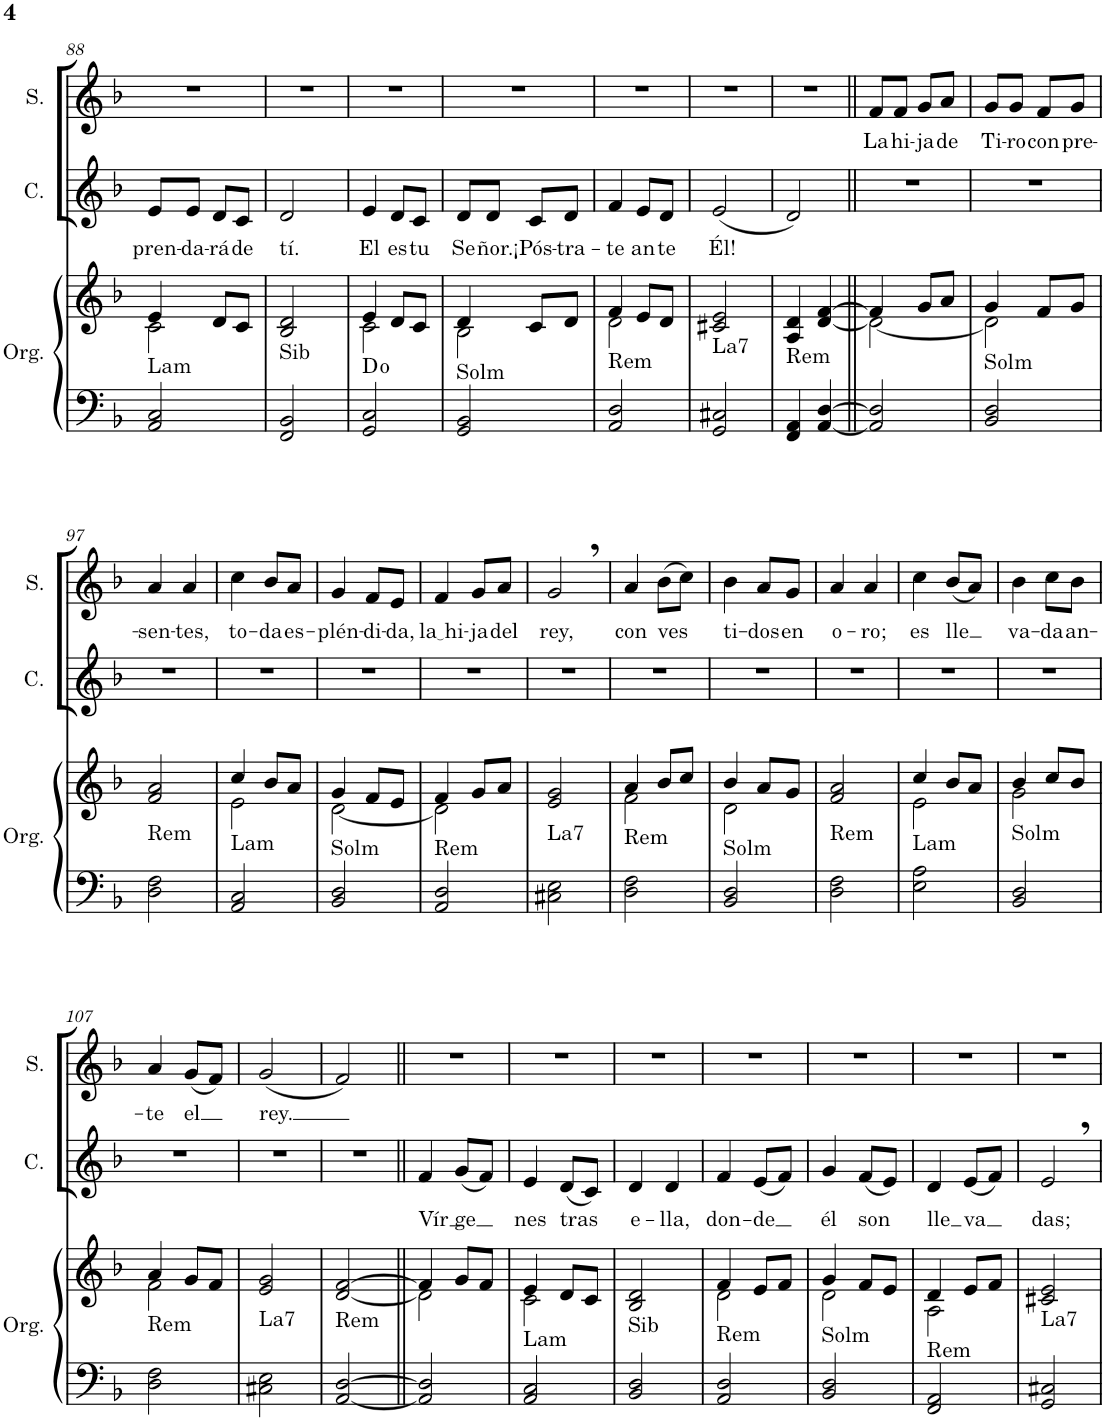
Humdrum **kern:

**kern	**kern	**harte	**kern	**text	**kern	**text
*part3	*part3	*part3	*part2	*part2	*part1	*part1
*staff4	*staff3	*	*staff2	*staff2	*staff1	*staff1
*I"Órgano	*	*	*I"Contralto	*	*I"Soprano	*
*	*	*	*I'C.	*	*I'S.	*
!!LO:PB:g=z
*clefF4	*clefG2	*	*clefG2	*	*clefG2	*
*k[b-]	*k[b-]	*	*k[b-]	*	*k[b-]	*
*M2/4	*M2/4	*	*M2/4	*	*M2/4	*
=88	=88	=88	=88	=88	=88	=88
*	*^	*	*	*	*	*
!	!	!	!LO:H:kt=Lam	!	!LO:LY:b	!	!
2AA/ 2C/	4e/	2c\	N	8e/L	pren-	2r	.
!	!	!	!	!	!LO:LY:b	!	!
.	.	.	.	8e/J	-da-	.	.
!	!	!	!	!	!LO:LY:b	!	!
.	8d/L	.	.	8d/L	-rá	.	.
!	!	!	!	!	!LO:LY:b	!	!
.	8c/J	.	.	8c/J	de	.	.
*	*v	*v	*	*	*	*	*
=89	=89	=89	=89	=89	=89	=89
!	!	!LO:H:kt=Sib	!	!LO:LY:b	!	!
2FF/ 2BB-/	2B-/ 2d/	N	2d/	tí.	2r	.
=90	=90	=90	=90	=90	=90	=90
*	*^	*	*	*	*	*
!	!	!	!	!	!LO:LY:b	!	!
2GG/ 2C/	4e/	2c\	D:dim	4e/	El	2r	.
!	!	!	!	!	!LO:LY:b	!	!
.	8d/L	.	.	8d/L	es	.	.
!	!	!	!	!	!LO:LY:b	!	!
.	8c/J	.	.	8c/J	tu	.	.
=91	=91	=91	=91	=91	=91	=91	=91
!	!	!	!LO:H:kt=Solm	!	!LO:LY:b	!	!
2GG/ 2BB-/	4d/	2B-\	N	8d/L	Se	2r	.
!	!	!	!	!	!LO:LY:b	!	!
.	.	.	.	8d/J	-ñor.	.	.
!	!	!	!	!	!LO:LY:b	!	!
.	8c/L	.	.	8c/L	¡Pós-	.	.
!	!	!	!	!	!LO:LY:b	!	!
.	8d/J	.	.	8d/J	-tra-	.	.
=92	=92	=92	=92	=92	=92	=92	=92
!	!	!	!LO:H:kt=Rem	!	!LO:LY:b	!	!
2AA/ 2D/	4f/	2d\	N	4f/	-te	2r	.
!	!	!	!	!	!LO:LY:b	!	!
.	8e/L	.	.	8e/L	an	.	.
!	!	!	!	!	!LO:LY:b	!	!
.	8d/J	.	.	8d/J	-te	.	.
*	*v	*v	*	*	*	*	*
=93	=93	=93	=93	=93	=93	=93
!	!	!LO:H:kt=La7	!	!LO:LY:b	!	!
2GG/ 2C#X/	2c#X/ 2e/	N	(2e/	Él!	2r	.
=94	=94	=94	=94	=94	=94	=94
!	!	!LO:H:kt=Rem	!	!	!	!
4FF/ 4AA/	4A/ 4d/	N	2d/)	.	2r	.
[4AA/ [4D/	[4d/ [4f/	.	.	.	.	.
=95||	=95||	=95||	=95||	=95||	=95||	=95||
*	*^	*	*	*	*	*
!	!	!	!	!	!	!	!LO:LY:b
2AA/] 2D/]	4f/]	2d\_	.	2r	.	8f/L	La
!	!	!	!	!	!	!	!LO:LY:b
.	.	.	.	.	.	8f/J	hi-
!	!	!	!	!	!	!	!LO:LY:b
.	8g/L	.	.	.	.	8g/L	-ja
!	!	!	!	!	!	!	!LO:LY:b
.	8a/J	.	.	.	.	8a/J	de
=96	=96	=96	=96	=96	=96	=96	=96
!	!	!	!LO:H:kt=Solm	!	!	!	!LO:LY:b
2BB-/ 2D/	4g/	2d\]	N	2r	.	8g/L	Ti-
!	!	!	!	!	!	!	!LO:LY:b
.	.	.	.	.	.	8g/J	-ro
!	!	!	!	!	!	!	!LO:LY:b
.	8f/L	.	.	.	.	8f/L	con
!	!	!	!	!	!	!	!LO:LY:b
.	8g/J	.	.	.	.	8g/J	pre-
*	*v	*v	*	*	*	*	*
!!LO:LB:g=z
=97	=97	=97	=97	=97	=97	=97
!	!	!LO:H:kt=Rem	!	!	!	!LO:LY:b
2D\ 2F\	2f/ 2a/	N	2r	.	4a/	-sen-
!	!	!	!	!	!	!LO:LY:b
.	.	.	.	.	4a/	-tes,
=98	=98	=98	=98	=98	=98	=98
*	*^	*	*	*	*	*
!	!	!	!LO:H:kt=Lam	!	!	!	!LO:LY:b
2AA/ 2C/	4cc/	2e\	N	2r	.	4cc\	to-
!	!	!	!	!	!	!	!LO:LY:b
.	8b-/L	.	.	.	.	8b-/L	-da
!	!	!	!	!	!	!	!LO:LY:b
.	8a/J	.	.	.	.	8a/J	es-
=99	=99	=99	=99	=99	=99	=99	=99
!	!	!	!LO:H:kt=Solm	!	!	!	!LO:LY:b
2BB-/ 2D/	4g/	[2d\	N	2r	.	4g/	-plén-
!	!	!	!	!	!	!	!LO:LY:b
.	8f/L	.	.	.	.	8f/L	-di-
!	!	!	!	!	!	!	!LO:LY:b
.	8e/J	.	.	.	.	8e/J	-da,
=100	=100	=100	=100	=100	=100	=100	=100
!	!	!	!LO:H:kt=Rem	!	!	!	!LO:LY:b
2AA/ 2D/	4f/	2d\]	N	2r	.	4f/	la hi
!	!	!	!	!	!	!	!LO:LY:b
.	8g/L	.	.	.	.	8g/L	-ja
!	!	!	!	!	!	!	!LO:LY:b
.	8a/J	.	.	.	.	8a/J	del
*	*v	*v	*	*	*	*	*
=101	=101	=101	=101	=101	=101	=101
!	!	!LO:H:kt=La7	!	!	!	!LO:LY:b
2C#X\ 2E\	2e/ 2g/	N	2r	.	2g,/	rey,
=102	=102	=102	=102	=102	=102	=102
*	*^	*	*	*	*	*
!	!	!	!LO:H:kt=Rem	!	!	!	!LO:LY:b
2D\ 2F\	4a/	2f\	N	2r	.	4a/	con
!	!	!	!	!	!	!	!LO:LY:b
.	8b-/L	.	.	.	.	(8b-\L	-ves
.	8cc/J	.	.	.	.	8cc\J)	.
=103	=103	=103	=103	=103	=103	=103	=103
!	!	!	!LO:H:kt=Solm	!	!	!	!LO:LY:b
2BB-/ 2D/	4b-/	2d\	N	2r	.	4b-\	ti-
!	!	!	!	!	!	!	!LO:LY:b
.	8a/L	.	.	.	.	8a/L	-dos
!	!	!	!	!	!	!	!LO:LY:b
.	8g/J	.	.	.	.	8g/J	en
*	*v	*v	*	*	*	*	*
=104	=104	=104	=104	=104	=104	=104
!	!	!LO:H:kt=Rem	!	!	!	!LO:LY:b
2D\ 2F\	2f/ 2a/	N	2r	.	4a/	o-
!	!	!	!	!	!	!LO:LY:b
.	.	.	.	.	4a/	-ro;
=105	=105	=105	=105	=105	=105	=105
*	*^	*	*	*	*	*
!	!	!	!LO:H:kt=Lam	!	!	!	!LO:LY:b
2E\ 2A\	4cc/	2e\	N	2r	.	4cc\	es
!	!	!	!	!	!	!	!LO:LY:b
.	8b-/L	.	.	.	.	(8b-/L	lle
.	8a/J	.	.	.	.	8a/J)	.
=106	=106	=106	=106	=106	=106	=106	=106
!	!	!	!LO:H:kt=Solm	!	!	!	!LO:LY:b
2BB-/ 2D/	4b-/	2g\	N	2r	.	4b-\	va-
!	!	!	!	!	!	!	!LO:LY:b
.	8cc/L	.	.	.	.	8cc\L	-da
!	!	!	!	!	!	!	!LO:LY:b
.	8b-/J	.	.	.	.	8b-\J	an-
!!LO:LB:g=z
=107	=107	=107	=107	=107	=107	=107	=107
!	!	!	!LO:H:kt=Rem	!	!	!	!LO:LY:b
2D\ 2F\	4a/	2f\	N	2r	.	4a/	-te
!	!	!	!	!	!	!	!LO:LY:b
.	8g/L	.	.	.	.	(8g/L	el
.	8f/J	.	.	.	.	8f/J)	.
*	*v	*v	*	*	*	*	*
=108	=108	=108	=108	=108	=108	=108
!	!	!LO:H:kt=La7	!	!	!	!LO:LY:b
2C#X\ 2E\	2e/ 2g/	N	2r	.	(2g/	-rey.
=109	=109	=109	=109	=109	=109	=109
!	!	!LO:H:kt=Rem	!	!	!	!
[2AA/ [2D/	[2d/ [2f/	N	2r	.	2f/)	.
=110||	=110||	=110||	=110||	=110||	=110||	=110||
*	*^	*	*	*	*	*
!	!	!	!	!	!LO:LY:b	!	!
2AA/] 2D/]	4f/]	2d\]	.	4f/	-Vír	2r	.
!	!	!	!	!	!LO:LY:b	!	!
.	8g/L	.	.	(8g/L	-ge	.	.
.	8f/J	.	.	8f/J)	.	.	.
=111	=111	=111	=111	=111	=111	=111	=111
!	!	!	!LO:H:kt=Lam	!	!LO:LY:b	!	!
2AA/ 2C/	4e/	2c\	N	4e/	nes	2r	.
!	!	!	!	!	!LO:LY:b	!	!
.	8d/L	.	.	(8d/L	tras	.	.
.	8c/J	.	.	8c/J)	.	.	.
*	*v	*v	*	*	*	*	*
=112	=112	=112	=112	=112	=112	=112
!	!	!LO:H:kt=Sib	!	!LO:LY:b	!	!
2BB-/ 2D/	2B-/ 2d/	N	4d/	e-	2r	.
!	!	!	!	!LO:LY:b	!	!
.	.	.	4d/	-lla,	.	.
=113	=113	=113	=113	=113	=113	=113
*	*^	*	*	*	*	*
!	!	!	!LO:H:kt=Rem	!	!LO:LY:b	!	!
2AA/ 2D/	4f/	2d\	N	4f/	don-	2r	.
!	!	!	!	!	!LO:LY:b	!	!
.	8e/L	.	.	(8e/L	-de	.	.
.	8f/J	.	.	8f/J)	.	.	.
=114	=114	=114	=114	=114	=114	=114	=114
!	!	!	!LO:H:kt=Solm	!	!LO:LY:b	!	!
2BB-/ 2D/	4g/	2d\	N	4g/	él	2r	.
!	!	!	!	!	!LO:LY:b	!	!
.	8f/L	.	.	(8f/L	-son	.	.
.	8e/J	.	.	8e/J)	.	.	.
=115	=115	=115	=115	=115	=115	=115	=115
!	!	!	!LO:H:kt=Rem	!	!LO:LY:b	!	!
2FF/ 2AA/	4d/	2A\	N	4d/	lle	2r	.
!	!	!	!	!	!LO:LY:b	!	!
.	8e/L	.	.	(8e/L	va	.	.
.	8f/J	.	.	8f/J)	.	.	.
*	*v	*v	*	*	*	*	*
=116	=116	=116	=116	=116	=116	=116
!	!	!LO:H:kt=La7	!	!LO:LY:b	!	!
2GG/ 2C#X/	2c#X/ 2e/	N	2e,/	das;	2r	.
=	=	=	=	=	=	=
*-	*-	*-	*-	*-	*-	*-
